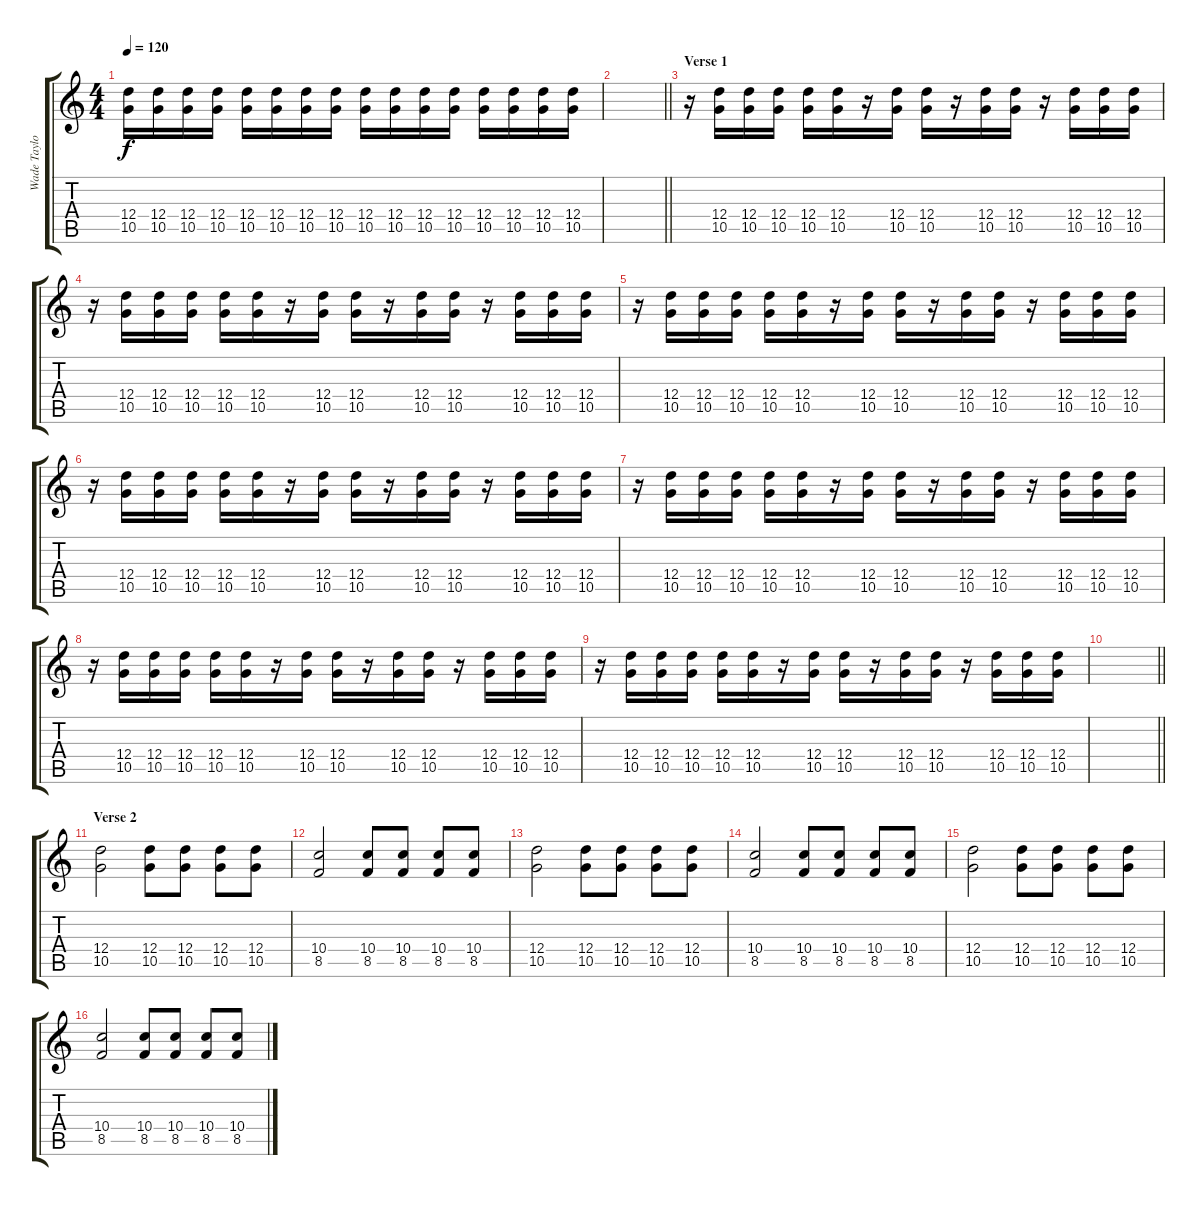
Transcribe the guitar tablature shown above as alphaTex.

\track ("Wade Taylor" "Wade Taylo") {instrument electricguitarmuted}
\staff {score tabs}
\tuning (E4 B3 G3 D3 A2 E2) {hide}
\ts (4 4)
\tempo 120
\clef g2
\ks c
(12.4 10.5).16{dy f} (12.4 10.5).16 (12.4 10.5).16 (12.4 10.5).16 (12.4 10.5).16 (12.4 10.5).16 (12.4 10.5).16 (12.4 10.5).16 (12.4 10.5).16 (12.4 10.5).16 (12.4 10.5).16 (12.4 10.5).16 (12.4 10.5).16 (12.4 10.5).16 (12.4 10.5).16 (12.4 10.5).16 |
\barLineRight lightlight
|
\section ("" "Verse 1")
r.16 (12.4 10.5).16 (12.4 10.5).16 (12.4 10.5).16 (12.4 10.5).16 (12.4 10.5).16 r.16 (12.4 10.5).16 (12.4 10.5).16 r.16 (12.4 10.5).16 (12.4 10.5).16 r.16 (12.4 10.5).16 (12.4 10.5).16 (12.4 10.5).16 |
r.16 (12.4 10.5).16 (12.4 10.5).16 (12.4 10.5).16 (12.4 10.5).16 (12.4 10.5).16 r.16 (12.4 10.5).16 (12.4 10.5).16 r.16 (12.4 10.5).16 (12.4 10.5).16 r.16 (12.4 10.5).16 (12.4 10.5).16 (12.4 10.5).16 |
r.16 (12.4 10.5).16 (12.4 10.5).16 (12.4 10.5).16 (12.4 10.5).16 (12.4 10.5).16 r.16 (12.4 10.5).16 (12.4 10.5).16 r.16 (12.4 10.5).16 (12.4 10.5).16 r.16 (12.4 10.5).16 (12.4 10.5).16 (12.4 10.5).16 |
r.16 (12.4 10.5).16 (12.4 10.5).16 (12.4 10.5).16 (12.4 10.5).16 (12.4 10.5).16 r.16 (12.4 10.5).16 (12.4 10.5).16 r.16 (12.4 10.5).16 (12.4 10.5).16 r.16 (12.4 10.5).16 (12.4 10.5).16 (12.4 10.5).16 |
r.16 (12.4 10.5).16 (12.4 10.5).16 (12.4 10.5).16 (12.4 10.5).16 (12.4 10.5).16 r.16 (12.4 10.5).16 (12.4 10.5).16 r.16 (12.4 10.5).16 (12.4 10.5).16 r.16 (12.4 10.5).16 (12.4 10.5).16 (12.4 10.5).16 |
r.16 (12.4 10.5).16 (12.4 10.5).16 (12.4 10.5).16 (12.4 10.5).16 (12.4 10.5).16 r.16 (12.4 10.5).16 (12.4 10.5).16 r.16 (12.4 10.5).16 (12.4 10.5).16 r.16 (12.4 10.5).16 (12.4 10.5).16 (12.4 10.5).16 |
r.16 (12.4 10.5).16 (12.4 10.5).16 (12.4 10.5).16 (12.4 10.5).16 (12.4 10.5).16 r.16 (12.4 10.5).16 (12.4 10.5).16 r.16 (12.4 10.5).16 (12.4 10.5).16 r.16 (12.4 10.5).16 (12.4 10.5).16 (12.4 10.5).16 |
\barLineRight lightlight
|
\section ("" "Verse 2")
(12.4 10.5).2 (12.4 10.5).8 (12.4 10.5).8 (12.4 10.5).8 (12.4 10.5).8 |
(10.4 8.5).2 (10.4 8.5).8 (10.4 8.5).8 (10.4 8.5).8 (10.4 8.5).8 |
(12.4 10.5).2 (12.4 10.5).8 (12.4 10.5).8 (12.4 10.5).8 (12.4 10.5).8 |
(10.4 8.5).2 (10.4 8.5).8 (10.4 8.5).8 (10.4 8.5).8 (10.4 8.5).8 |
(12.4 10.5).2 (12.4 10.5).8 (12.4 10.5).8 (12.4 10.5).8 (12.4 10.5).8 |
(10.4 8.5).2 (10.4 8.5).8 (10.4 8.5).8 (10.4 8.5).8 (10.4 8.5).8
